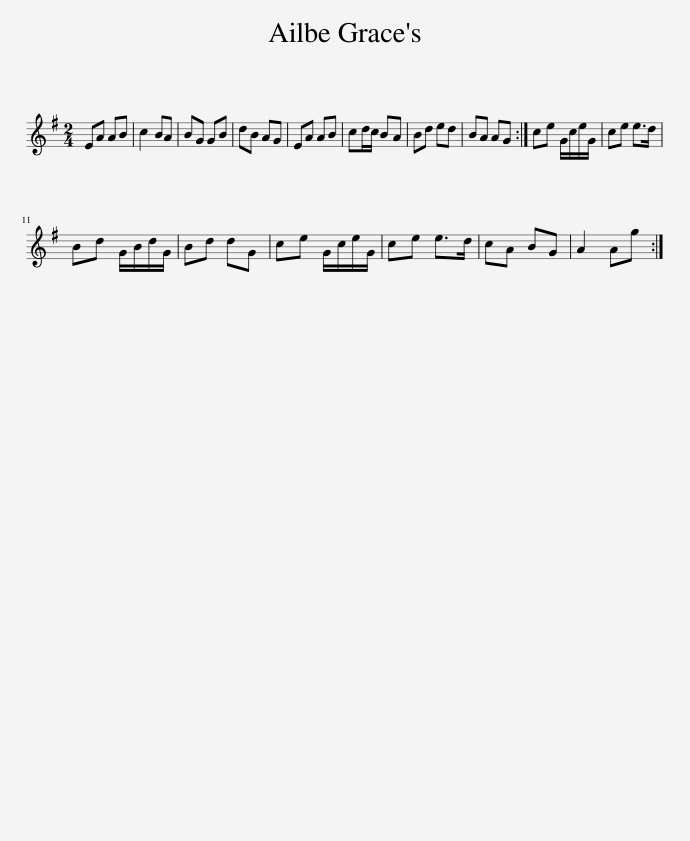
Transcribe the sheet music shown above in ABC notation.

X:1
L:1/8
M:2/4
I:linebreak $
K:G
V:1 treble
V:1
 EA AB | c2 BA | BG GB | dB AG | EA AB | %5
 cd/c/ BA | Bd ed | BA AG :| ce G/c/e/G/ | ce e>d |$ %10
 Bd G/B/d/G/ | Bd dG | ce G/c/e/G/ | ce e>d | cA BG | %15
 A2 Ag :| %16
